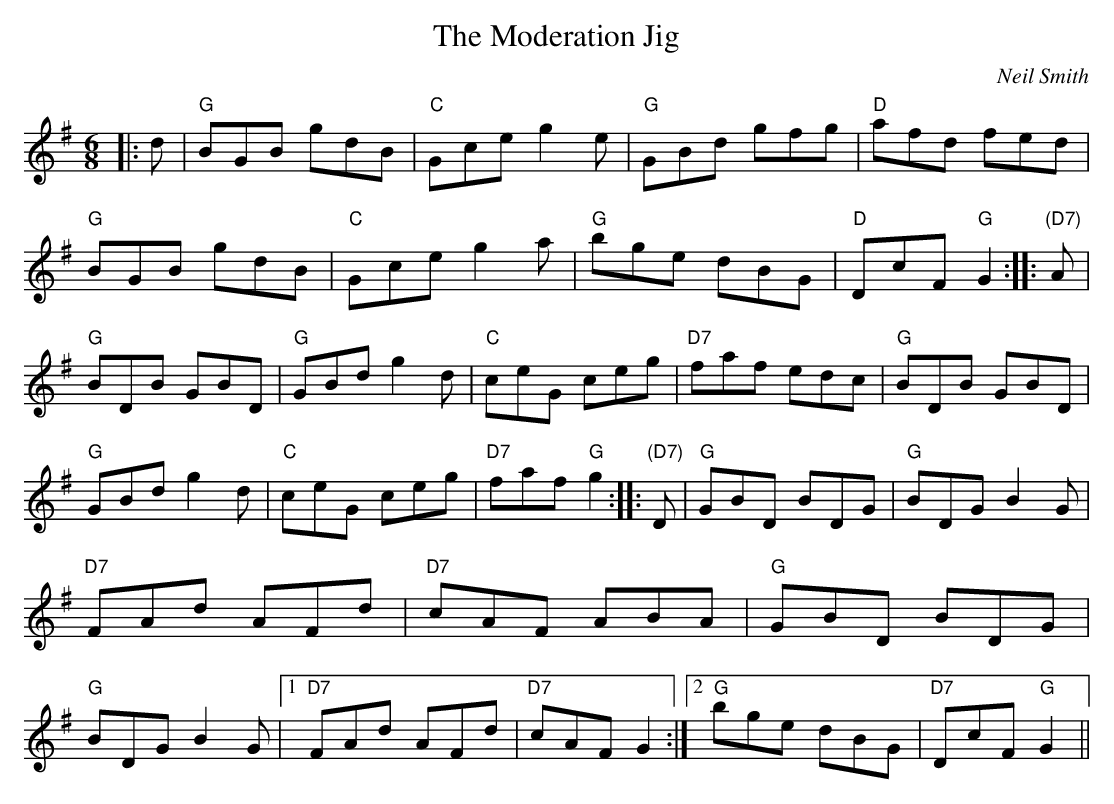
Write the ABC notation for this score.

X:1
T:Moderation Jig, The
C:Neil Smith
M:6/8
L:1/8
E:10
K:G
|:d|"G"BGB gdB|"C"Gce g2 e|"G"GBd gfg|"D"afd fed|"G"BGB gdB|\
"C"Gce g2 a|"G"bge dBG|"D"DcF "G"G2::"(D7)"A|"G"BDB GBD|"G"GBd g2 d|\
"C"ceG ceg|"D7"faf edc|"G"BDB GBD|"G"GBd g2 d|"C"ceG ceg|\
"D7"faf "G"g2::"(D7)"D|"G"GBD BDG|"G"BDG B2 G|"D7"FAd AFd|"D7"cAF ABA|\
"G"GBD BDG|"G"BDG B2 G|1 "D7"FAd AFd|"D7"cAF G2:|2 "G"bge dBG|"D7"DcF "G"G2||**
